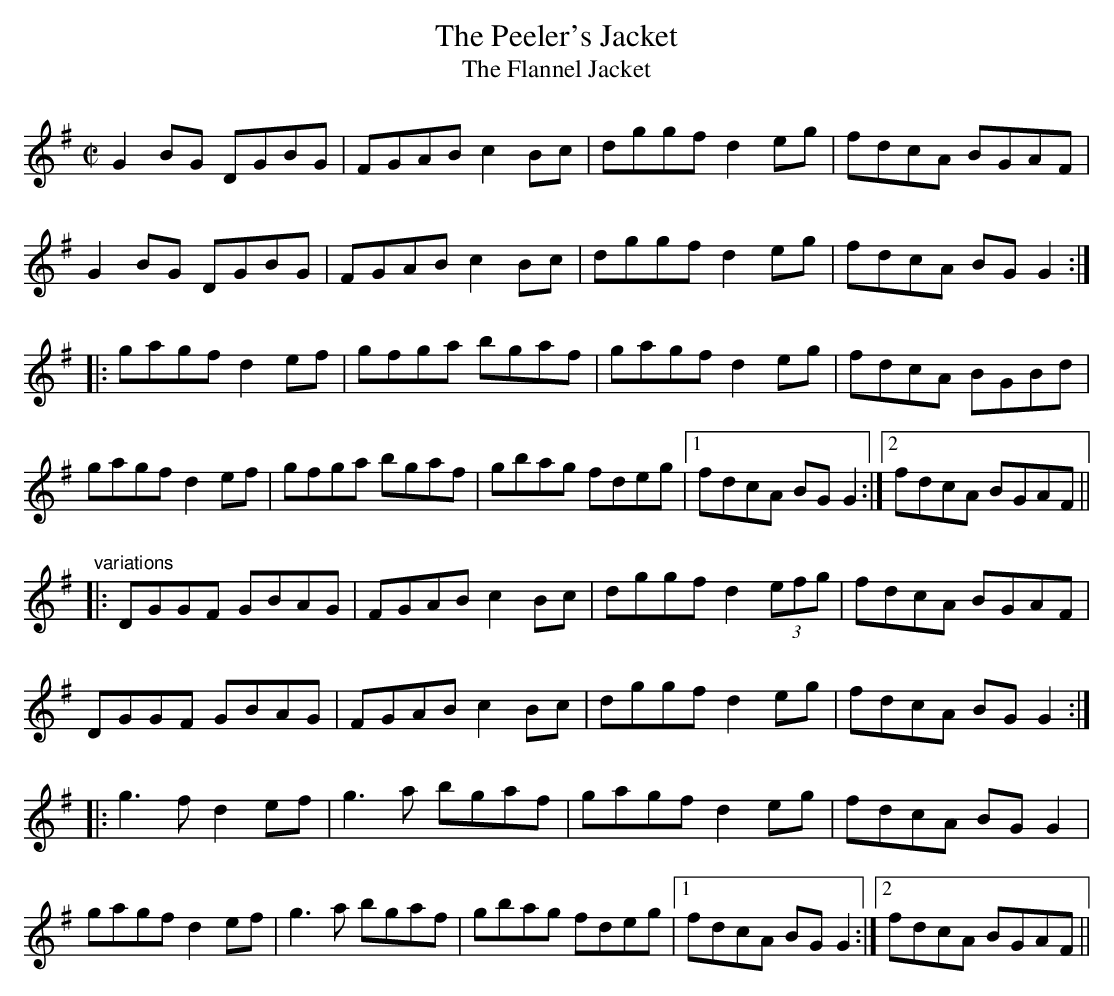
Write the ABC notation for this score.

X:1
T:Peeler's Jacket, The
T:Flannel Jacket, The
M:C|
K:G
G2BG DGBG|FGAB c2Bc|dggf d2eg|fdcA BGAF|
G2BG DGBG|FGAB c2Bc|dggf d2eg|fdcA BGG2:|
|:gagf d2ef|gfga bgaf|gagf d2eg|fdcA BGBd|
gagf d2ef|gfga bgaf|gbag fdeg|1 fdcA BGG2:|2 fdcA BGAF||
"variations"
|:DGGF GBAG|FGAB c2Bc|dggf d2 (3efg|fdcA BGAF|
DGGF GBAG|FGAB c2Bc|dggf d2eg|fdcA BGG2:|
|:g3f d2ef|g3a bgaf|gagf d2eg|fdcA BGG2|
gagf d2ef|g3a bgaf|gbag fdeg|1 fdcA BGG2:|2 fdcA BGAF||
